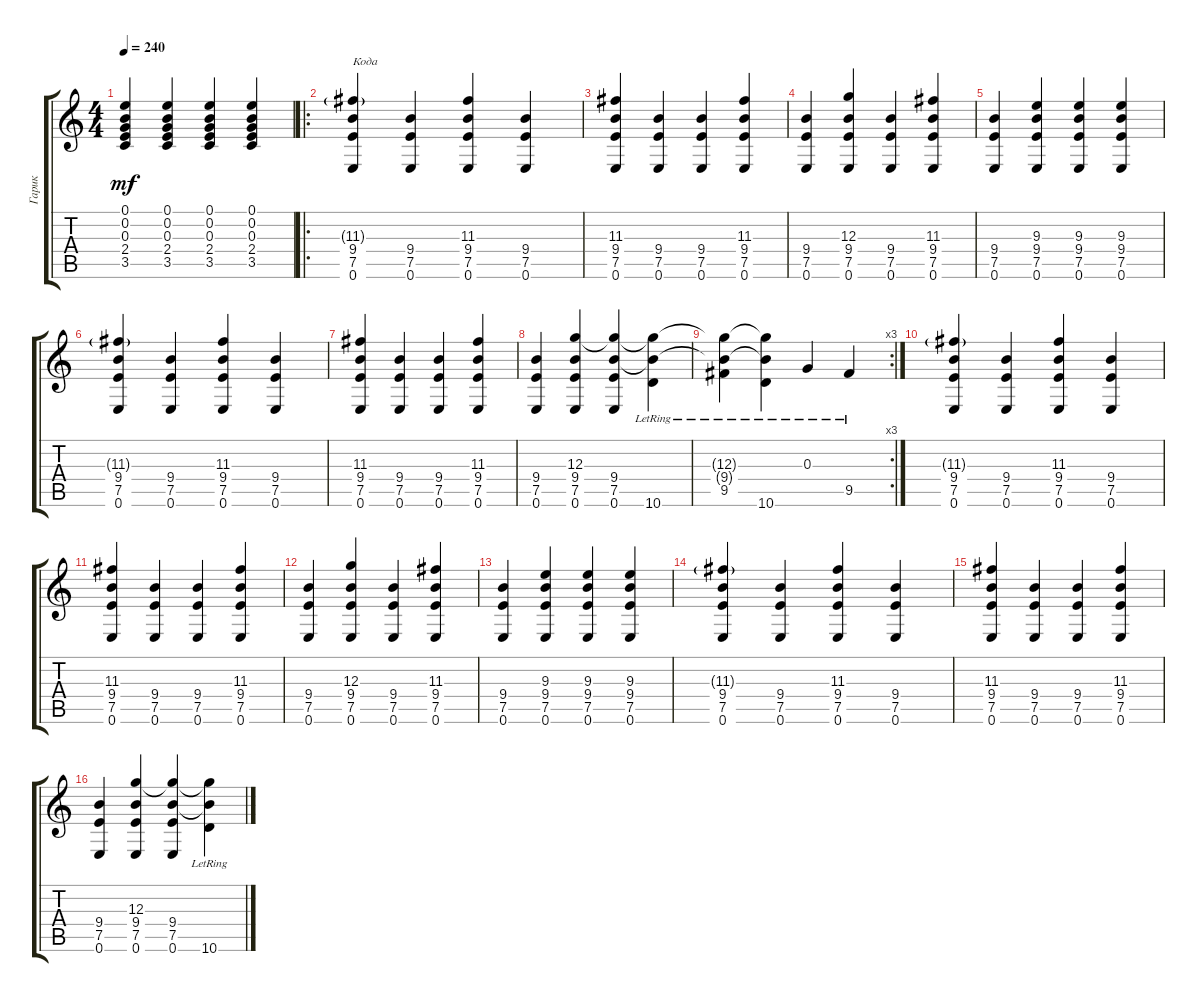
\track ("Гарик" "Гарик") {instrument acousticguitarsteel}
\staff {score tabs}
\tuning (E4 B3 G3 D3 A2 E2) {hide}
\ts (4 4)
\tempo 240
\clef g2
\ks c
(0.1 0.2 0.3 2.4 3.5).4{dy mf} (0.1 0.2 0.3 2.4 3.5).4 (0.1 0.2 0.3 2.4 3.5).4 (0.1 0.2 0.3 2.4 3.5).4 |
\ro
(11.3{g} 9.4 7.5 0.6).4{txt "Кода"} (9.4 7.5 0.6).4 (11.3 9.4 7.5 0.6).4 (9.4 7.5 0.6).4 |
(11.3 9.4 7.5 0.6).4 (9.4 7.5 0.6).4 (9.4 7.5 0.6).4 (11.3 9.4 7.5 0.6).4 |
(9.4 7.5 0.6).4 (12.3 9.4 7.5 0.6).4 (9.4 7.5 0.6).4 (11.3 9.4 7.5 0.6).4 |
(9.4 7.5 0.6).4 (9.3 9.4 7.5 0.6).4 (9.3 9.4 7.5 0.6).4 (9.3 9.4 7.5 0.6).4 |
(11.3{g} 9.4 7.5 0.6).4 (9.4 7.5 0.6).4 (11.3 9.4 7.5 0.6).4 (9.4 7.5 0.6).4 |
(11.3 9.4 7.5 0.6).4 (9.4 7.5 0.6).4 (9.4 7.5 0.6).4 (11.3 9.4 7.5 0.6).4 |
(9.4 7.5 0.6).4 (12.3 9.4 7.5 0.6).4 (12.3{t} 9.4 7.5 0.6).4 (12.3{t} 9.4{t} 10.6{lr}).4 |
\rc 3
(12.3{t} 9.4{t} 9.5{lr}).4 (12.3{t} 9.4{t} 10.6{lr}).4 0.3{lr}.4 9.5{lr}.4 |
(11.3{g} 9.4 7.5 0.6).4 (9.4 7.5 0.6).4 (11.3 9.4 7.5 0.6).4 (9.4 7.5 0.6).4 |
(11.3 9.4 7.5 0.6).4 (9.4 7.5 0.6).4 (9.4 7.5 0.6).4 (11.3 9.4 7.5 0.6).4 |
(9.4 7.5 0.6).4 (12.3 9.4 7.5 0.6).4 (9.4 7.5 0.6).4 (11.3 9.4 7.5 0.6).4 |
(9.4 7.5 0.6).4 (9.3 9.4 7.5 0.6).4 (9.3 9.4 7.5 0.6).4 (9.3 9.4 7.5 0.6).4 |
(11.3{g} 9.4 7.5 0.6).4 (9.4 7.5 0.6).4 (11.3 9.4 7.5 0.6).4 (9.4 7.5 0.6).4 |
(11.3 9.4 7.5 0.6).4 (9.4 7.5 0.6).4 (9.4 7.5 0.6).4 (11.3 9.4 7.5 0.6).4 |
(9.4 7.5 0.6).4 (12.3 9.4 7.5 0.6).4 (12.3{t} 9.4 7.5 0.6).4 (12.3{t} 9.4{t} 10.6{lr}).4
